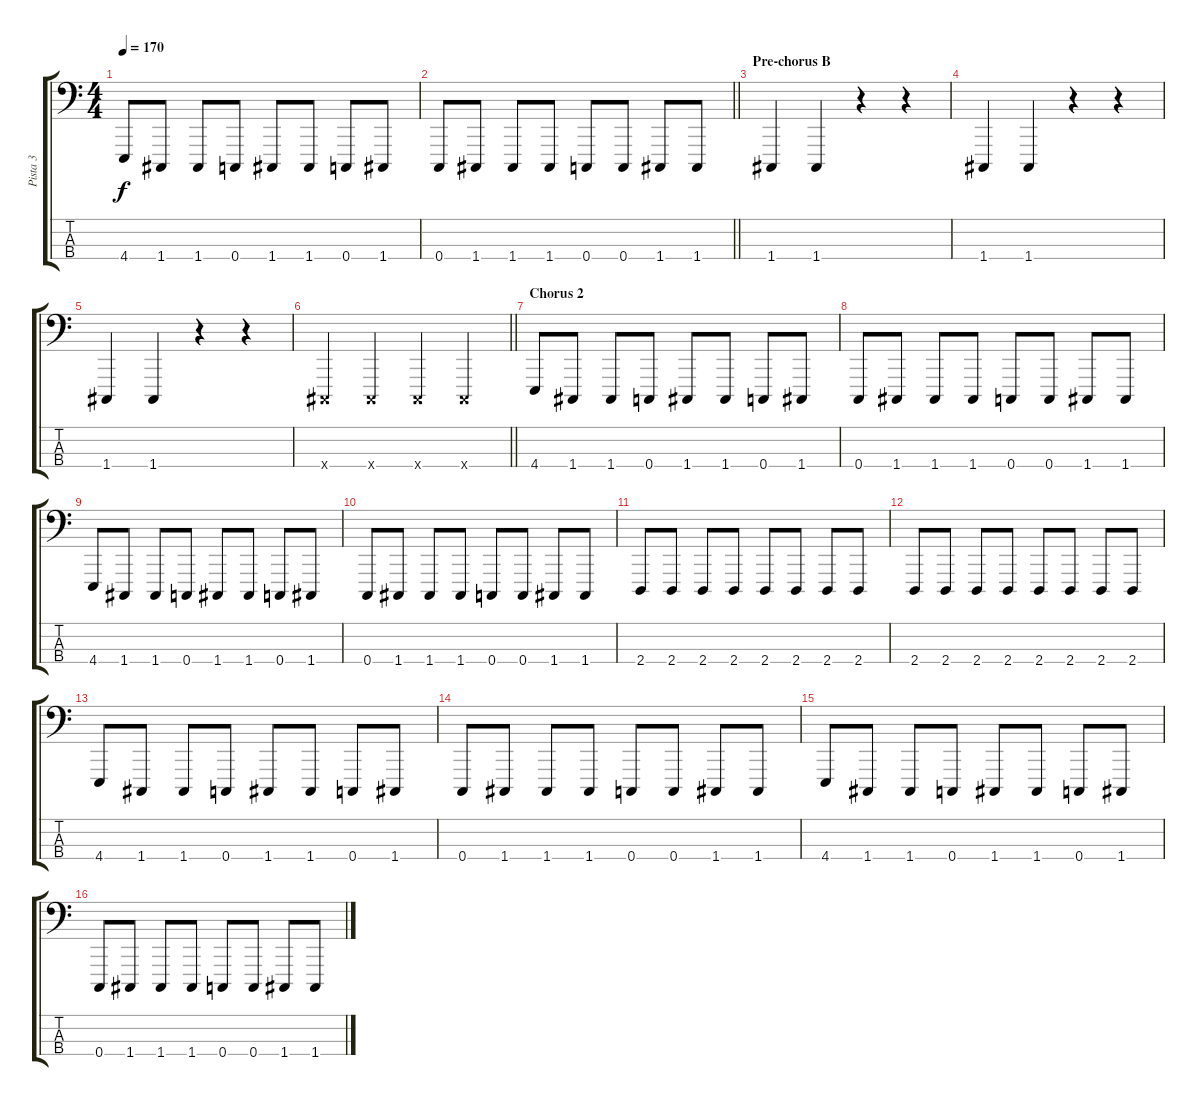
\track ("Pista 3" "Pista 3") {instrument lead8bassandlead}
\staff {score tabs}
\tuning (F2 C2 G1 C1) {hide}
\ts (4 4)
\tempo 170
\clef f4
\ks c
4.4.8{dy f} 1.4.8 1.4.8 0.4.8 1.4.8 1.4.8 0.4.8 1.4.8 |
\barLineRight lightlight
0.4.8 1.4.8 1.4.8 1.4.8 0.4.8 0.4.8 1.4.8 1.4.8 |
\section ("" "Pre-chorus B")
1.4.4 1.4.4 r.4 r.4 |
1.4.4 1.4.4 r.4 r.4 |
1.4.4 1.4.4 r.4 r.4 |
\barLineRight lightlight
1.4{x}.4 1.4{x}.4 1.4{x}.4 1.4{x}.4 |
\section ("" "Chorus 2")
4.4.8 1.4.8 1.4.8 0.4.8 1.4.8 1.4.8 0.4.8 1.4.8 |
0.4.8 1.4.8 1.4.8 1.4.8 0.4.8 0.4.8 1.4.8 1.4.8 |
4.4.8 1.4.8 1.4.8 0.4.8 1.4.8 1.4.8 0.4.8 1.4.8 |
0.4.8 1.4.8 1.4.8 1.4.8 0.4.8 0.4.8 1.4.8 1.4.8 |
2.4.8 2.4.8 2.4.8 2.4.8 2.4.8 2.4.8 2.4.8 2.4.8 |
2.4.8 2.4.8 2.4.8 2.4.8 2.4.8 2.4.8 2.4.8 2.4.8 |
4.4.8 1.4.8 1.4.8 0.4.8 1.4.8 1.4.8 0.4.8 1.4.8 |
0.4.8 1.4.8 1.4.8 1.4.8 0.4.8 0.4.8 1.4.8 1.4.8 |
4.4.8 1.4.8 1.4.8 0.4.8 1.4.8 1.4.8 0.4.8 1.4.8 |
0.4.8 1.4.8 1.4.8 1.4.8 0.4.8 0.4.8 1.4.8 1.4.8
